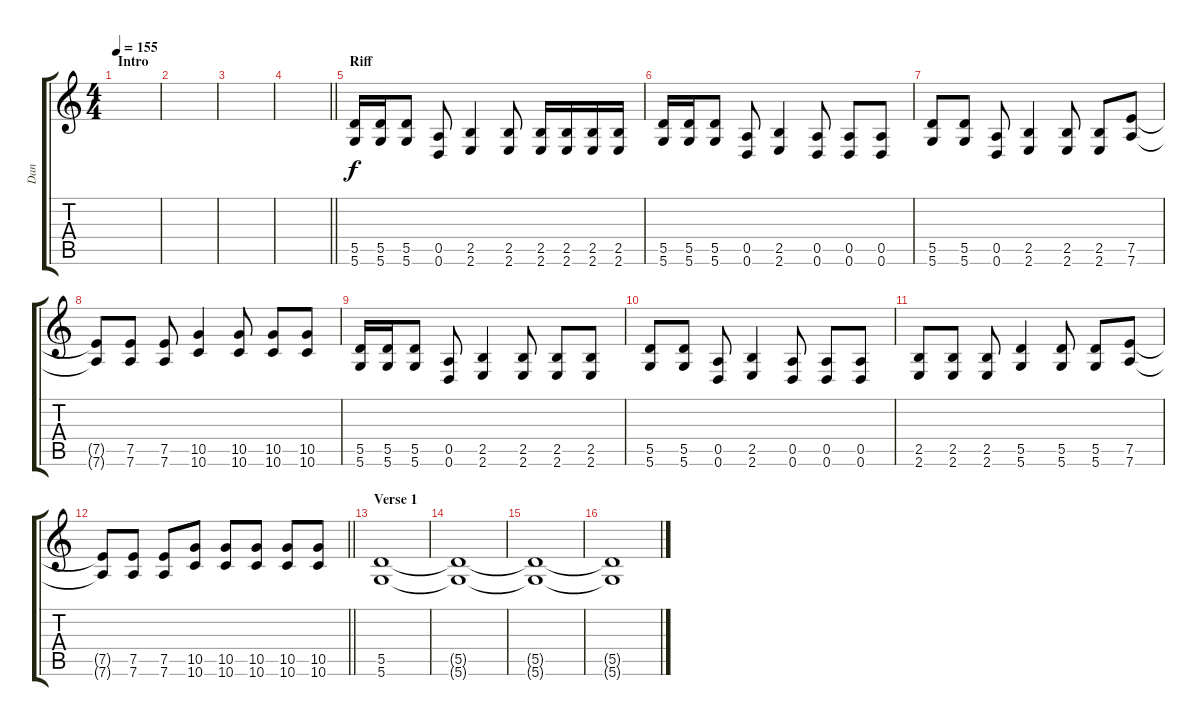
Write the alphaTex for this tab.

\track ("Dan" "Dan") {instrument overdrivenguitar}
\staff {score tabs}
\tuning (E4 B3 G3 D3 A2 D2) {hide}
\ts (4 4)
\section ("" "Intro")
\tempo 155
\clef g2
\ks c
|
|
|
\barLineRight lightlight
|
\section ("" "Riff")
(5.5 5.6).16 (5.5 5.6).16 (5.5 5.6).8 (0.5 0.6).8 (2.5 2.6).4 (2.5 2.6).8 (2.5 2.6).16 (2.5 2.6).16 (2.5 2.6).16 (2.5 2.6).16 |
(5.5 5.6).16 (5.5 5.6).16 (5.5 5.6).8 (0.5 0.6).8 (2.5 2.6).4 (0.5 0.6).8 (0.5 0.6).8 (0.5 0.6).8 |
(5.5 5.6).8 (5.5 5.6).8 (0.5 0.6).8 (2.5 2.6).4 (2.5 2.6).8 (2.5 2.6).8 (7.5 7.6).8 |
(7.5{t} 7.6{t}).8 (7.5 7.6).8 (7.5 7.6).8 (10.5 10.6).4 (10.5 10.6).8 (10.5 10.6).8 (10.5 10.6).8 |
(5.5 5.6).16 (5.5 5.6).16 (5.5 5.6).8 (0.5 0.6).8 (2.5 2.6).4 (2.5 2.6).8 (2.5 2.6).8 (2.5 2.6).8 |
(5.5 5.6).8 (5.5 5.6).8 (0.5 0.6).8 (2.5 2.6).4 (0.5 0.6).8 (0.5 0.6).8 (0.5 0.6).8 |
(2.5 2.6).8 (2.5 2.6).8 (2.5 2.6).8 (5.5 5.6).4 (5.5 5.6).8 (5.5 5.6).8 (7.5 7.6).8 |
\barLineRight lightlight
(7.5{t} 7.6{t}).8 (7.5 7.6).8 (7.5 7.6).8 (10.5 10.6).8 (10.5 10.6).8 (10.5 10.6).8 (10.5 10.6).8 (10.5 10.6).8 |
\section ("" "Verse 1")
(5.5 5.6).1{volume 2} |
(5.5{t} 5.6{t}).1 |
(5.5{t} 5.6{t}).1 |
(5.5{t} 5.6{t}).1
